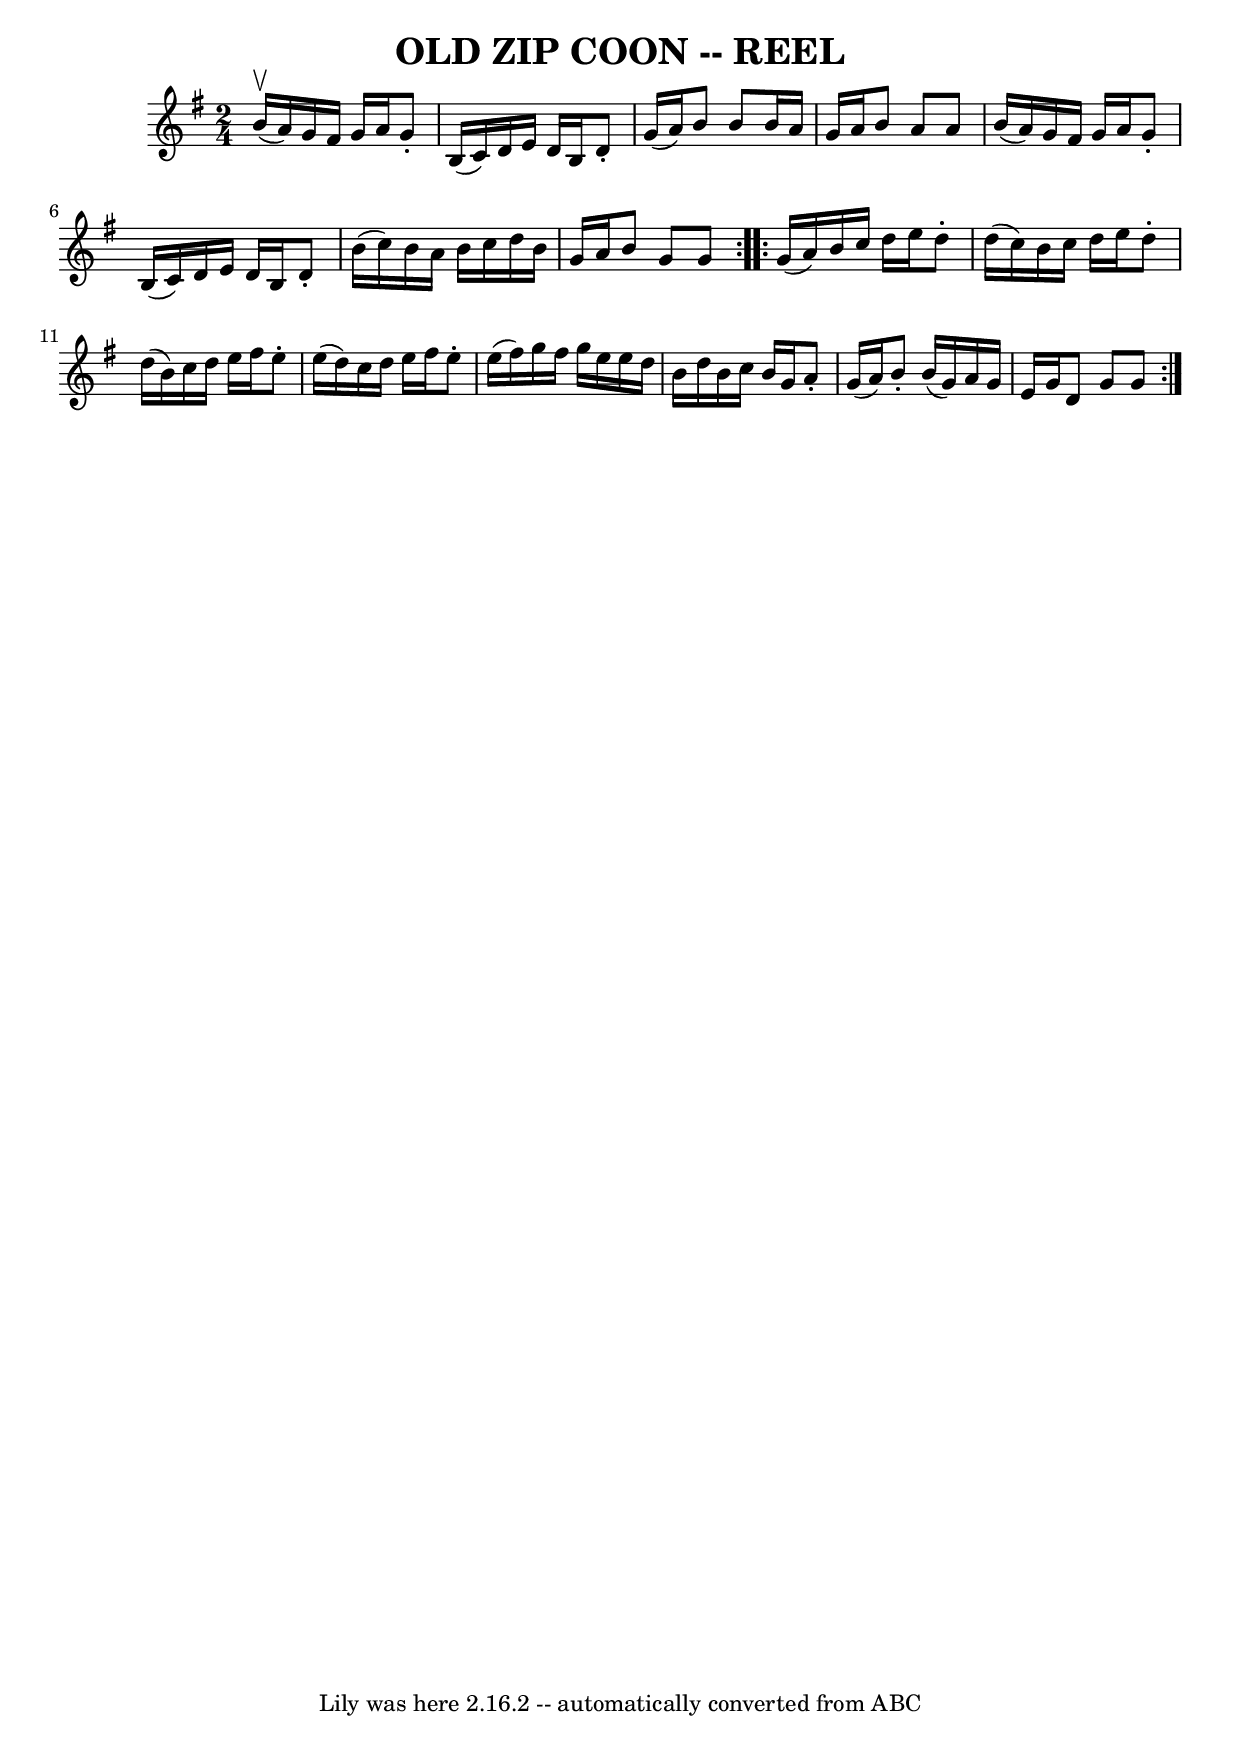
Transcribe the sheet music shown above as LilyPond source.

\version "2.7.40"
\include "Mammoth.ily"
\header {
	%% book = "Ryan's Mammoth Collection of Fiddle Tunes"
	crossRefNumber = "1"
	footnotes = "\\\\OLD ZIP COON. -- First couple down the outside and back  up  the centre,\\\\[second couple down  the centre and back up the outside at: same time.]\\\\First couple down the centre and back up the outside, [second couple down\\\\the outside and back up the centre at: same time.] First and second couples\\\\down the centre together, back. -- First couple cast off,  right and  left\\\\four."
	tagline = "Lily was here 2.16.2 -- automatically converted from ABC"
	title = "OLD ZIP COON -- REEL"
}
voicedefault =  {


\repeat volta 2 {
\time 2/4 
\key g \major b'16^\upbow(a'16) |
 g'16 fis'16  
 g'16 a'16 g'8 -. b16 (c'16)   |
 d'16 e'16 d'16   
 b16 d'8 -. g'16 (a'16)   |
 b'8 b'8 b'16 a'16    
g'16 a'16    |
 b'8 a'8 a'8 b'16 (a'16)   |
    
 g'16 fis'16 g'16 a'16 g'8 -. b16 (c'16)   |
 d'16  
 e'16 d'16 b16 d'8 -. b'16 (c''16)   |
 b'16 a'16  
 b'16 c''16 d''16 b'16 g'16 a'16    |
 b'8 g'8    
g'8  } \repeat volta 2 { g'16 (a'16) |
 b'16 c''16    
d''16 e''16 d''8 -. d''16 (c''16)   |
 b'16 c''16    
d''16 e''16 d''8 -. d''16 (b'16)   |
 c''16 d''16    
e''16 fis''16 e''8 -. e''16 (d''16)   |
 c''16 d''16   
 e''16 fis''16 e''8 -. e''16 (fis''16)   |
 g''16    
fis''16 g''16 e''16 e''16 d''16 b'16 d''16    |
 b'16 
 c''16 b'16 g'16 a'8 -. g'16 (a'16)   |
 b'8 -.   
b'16 (g'16) a'16 g'16 e'16 g'16    |
 d'8 g'8    
g'8  }   
}

\score{
    <<

	\context Staff="default"
	{
	    \voicedefault 
	}

    >>
	\layout {
	}
	\midi {}
}
